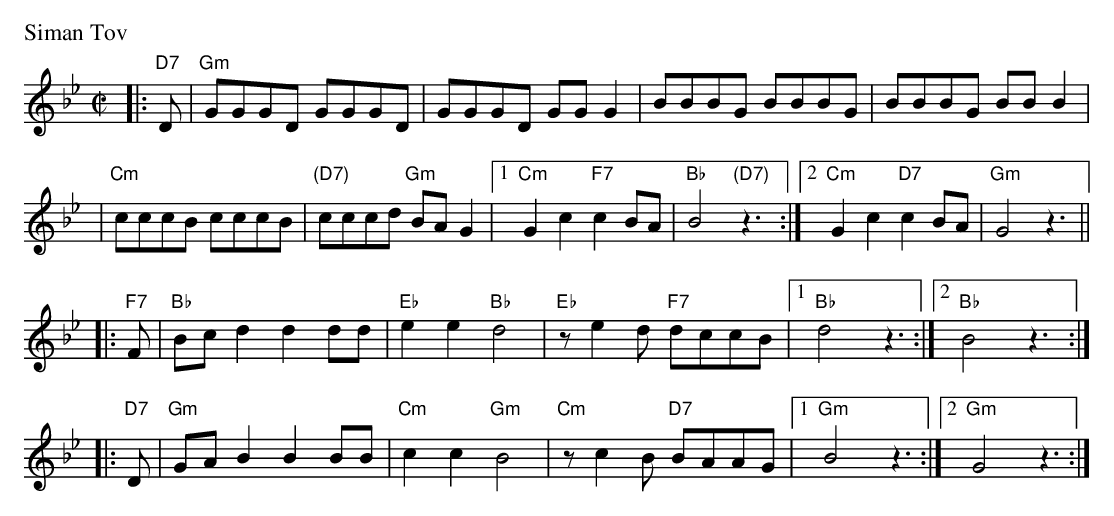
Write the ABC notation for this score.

X:1
P: Siman Tov
M: C|
L: 1/8
K: Gm
|: "D7"D \
| "Gm"GGGD GGGD | GGGD GGG2 | BBBG BBBG | BBBG BBB2 |
| "Cm"cccB cccB | "(D7)"cccd "Gm"BAG2 |1 "Cm"G2c2 "F7"c2BA | "Bb"B4 "(D7)"z3:|2 "Cm"G2c2 "D7"c2BA | "Gm"G4 z3||
|: "F7"F \
| "Bb"Bcd2 d2dd | "Eb"e2e2 "Bb"d4 | "Eb"ze2d "F7"dccB |1 "Bb"d4 z3:|2 "Bb"B4 z3:|
|: "D7"D \
| "Gm"GAB2 B2BB | "Cm"c2c2 "Gm"B4 | "Cm"zc2B "D7"BAAG |1 "Gm"B4 z3:|2 "Gm"G4 z3:|
